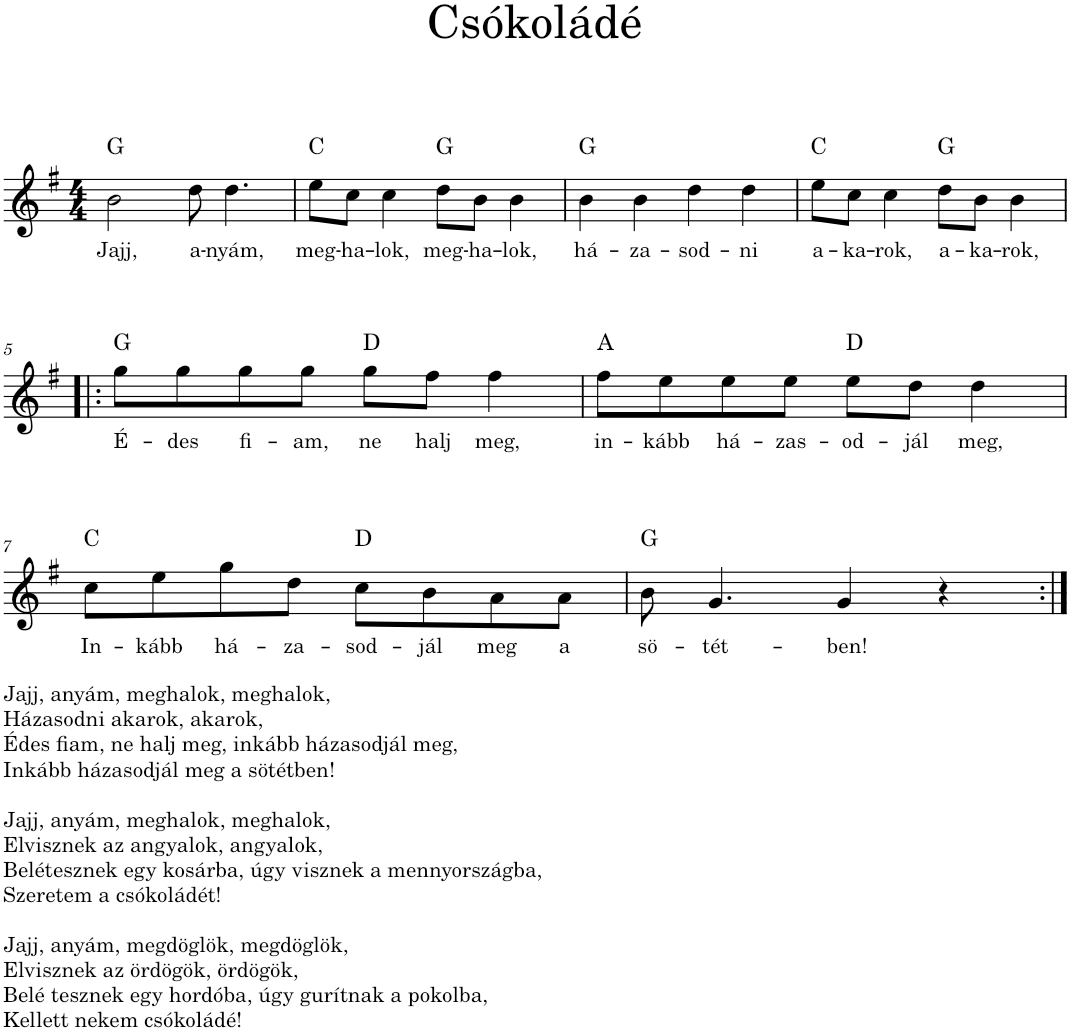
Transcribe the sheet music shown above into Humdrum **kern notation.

**kern	**text	**harte
*part1	*part1	*part1
*staff1	*staff1	*
*I"Piano	*	*
*I'Pno.	*	*
*clefG2	*	*
*k[f#]	*	*
*M4/4	*	*
=1	=1	=1
!	!LO:LY:b	!
2b\	Jajj,	G:maj
!	!LO:LY:b	!
8dd\	a-	.
!	!LO:LY:b	!
4.dd\	-nyám,	.
=2	=2	=2
!	!LO:LY:b	!
8ee\L	meg-	C:maj
!	!LO:LY:b	!
8cc\J	-ha-	.
!	!LO:LY:b	!
4cc\	-lok,	.
!	!LO:LY:b	!
8dd\L	meg-	G:maj
!	!LO:LY:b	!
8b\J	-ha-	.
!	!LO:LY:b	!
4b\	-lok,	.
=3	=3	=3
!	!LO:LY:b	!
4b\	há-	G:maj
!	!LO:LY:b	!
4b\	-za-	.
!	!LO:LY:b	!
4dd\	-sod-	.
!	!LO:LY:b	!
4dd\	-ni	.
=4	=4	=4
!	!LO:LY:b	!
8ee\L	a-	C:maj
!	!LO:LY:b	!
8cc\J	-ka-	.
!	!LO:LY:b	!
4cc\	-rok,	.
!	!LO:LY:b	!
8dd\L	a-	G:maj
!	!LO:LY:b	!
8b\J	-ka-	.
!	!LO:LY:b	!
4b\	-rok,	.
!!LO:LB:g=z
=5!|:	=5!|:	=5!|:
!	!LO:LY:b	!
8gg\L	É-	G:maj
!	!LO:LY:b	!
8gg\	-des	.
!	!LO:LY:b	!
8gg\	fi-	.
!	!LO:LY:b	!
8gg\J	-am,	.
!	!LO:LY:b	!
8gg\L	ne	D:maj
!	!LO:LY:b	!
8ff#\J	halj	.
!	!LO:LY:b	!
4ff#\	meg,	.
=6	=6	=6
!	!LO:LY:b	!
8ff#\L	in-	A:maj
!	!LO:LY:b	!
8ee\	-kább	.
!	!LO:LY:b	!
8ee\	há-	.
!	!LO:LY:b	!
8ee\J	-zas-	.
!	!LO:LY:b	!
8ee\L	-od-	D:maj
!	!LO:LY:b	!
8dd\J	-jál	.
!	!LO:LY:b	!
4dd\	meg,	.
!!LO:LB:g=z
=7	=7	=7
!LO:TX:b:t=Jajj, anyám, meghalok, meghalok,	!	!
!LO:TX:b:t=Házasodni akarok, akarok,	!	!
!LO:TX:b:t=Édes fiam, ne halj meg, inkább házasodjál meg,	!	!
!LO:TX:b:t=Inkább házasodjál meg a sötétben!	!	!
!LO:TX:b:t=Jajj, anyám, meghalok, meghalok,	!	!
!LO:TX:b:t=Elvisznek az angyalok, angyalok,	!	!
!LO:TX:b:t=Belétesznek egy kosárba, úgy visznek a mennyországba,	!	!
!LO:TX:b:t=Szeretem a csókoládét!	!	!
!LO:TX:b:t=Jajj, anyám, megdöglök, megdöglök,	!	!
!LO:TX:b:t=Elvisznek az ördögök, ördögök,	!	!
!LO:TX:b:t=Belé tesznek egy hordóba, úgy gurítnak a pokolba,	!	!
!LO:TX:b:t=Kellett nekem csókoládé!	!	!
!	!LO:LY:b	!
8cc\L	In-	C:maj
!	!LO:LY:b	!
8ee\	-kább	.
!	!LO:LY:b	!
8gg\	há-	.
!	!LO:LY:b	!
8dd\J	-za-	.
!	!LO:LY:b	!
8cc\L	-sod-	D:maj
!	!LO:LY:b	!
8b\	-jál	.
!	!LO:LY:b	!
8a\	meg	.
!	!LO:LY:b	!
8a\J	a	.
=8	=8	=8
!	!LO:LY:b	!
8b\	sö-	G:maj
!	!LO:LY:b	!
4.g/	-tét-	.
!	!LO:LY:b	!
4g/	-ben!	.
4r	.	.
=:|!	=:|!	=:|!
*-	*-	*-
